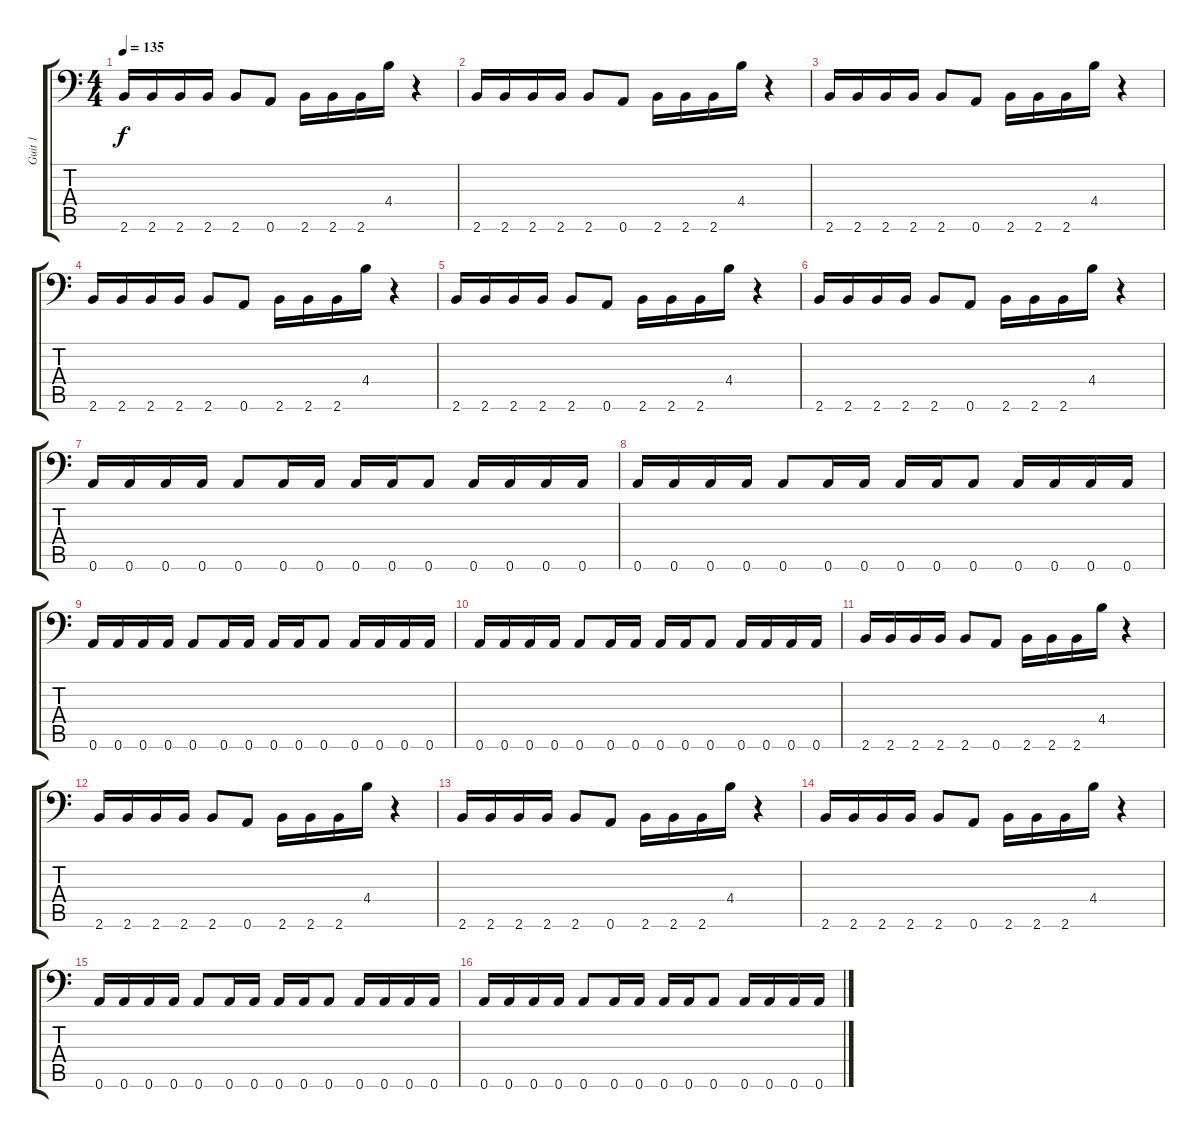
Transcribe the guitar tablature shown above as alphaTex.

\track ("Guit 1" "Guit 1") {instrument distortionguitar}
\staff {score tabs}
\tuning (A3 E3 C3 G2 D2 A1) {hide}
\ts (4 4)
\tempo 135
\clef f4
\ks c
2.6.16{dy f} 2.6.16 2.6.16 2.6.16 2.6.8 0.6.8 2.6.16 2.6.16 2.6.16 4.4.16 r.4 |
2.6.16 2.6.16 2.6.16 2.6.16 2.6.8 0.6.8 2.6.16 2.6.16 2.6.16 4.4.16 r.4 |
2.6.16 2.6.16 2.6.16 2.6.16 2.6.8 0.6.8 2.6.16 2.6.16 2.6.16 4.4.16 r.4 |
2.6.16 2.6.16 2.6.16 2.6.16 2.6.8 0.6.8 2.6.16 2.6.16 2.6.16 4.4.16 r.4 |
2.6.16 2.6.16 2.6.16 2.6.16 2.6.8 0.6.8 2.6.16 2.6.16 2.6.16 4.4.16 r.4 |
2.6.16 2.6.16 2.6.16 2.6.16 2.6.8 0.6.8 2.6.16 2.6.16 2.6.16 4.4.16 r.4 |
0.6.16 0.6.16 0.6.16 0.6.16 0.6.8 0.6.16 0.6.16 0.6.16 0.6.16 0.6.8 0.6.16 0.6.16 0.6.16 0.6.16 |
0.6.16 0.6.16 0.6.16 0.6.16 0.6.8 0.6.16 0.6.16 0.6.16 0.6.16 0.6.8 0.6.16 0.6.16 0.6.16 0.6.16 |
0.6.16 0.6.16 0.6.16 0.6.16 0.6.8 0.6.16 0.6.16 0.6.16 0.6.16 0.6.8 0.6.16 0.6.16 0.6.16 0.6.16 |
0.6.16 0.6.16 0.6.16 0.6.16 0.6.8 0.6.16 0.6.16 0.6.16 0.6.16 0.6.8 0.6.16 0.6.16 0.6.16 0.6.16 |
2.6.16 2.6.16 2.6.16 2.6.16 2.6.8 0.6.8 2.6.16 2.6.16 2.6.16 4.4.16 r.4 |
2.6.16 2.6.16 2.6.16 2.6.16 2.6.8 0.6.8 2.6.16 2.6.16 2.6.16 4.4.16 r.4 |
2.6.16 2.6.16 2.6.16 2.6.16 2.6.8 0.6.8 2.6.16 2.6.16 2.6.16 4.4.16 r.4 |
2.6.16 2.6.16 2.6.16 2.6.16 2.6.8 0.6.8 2.6.16 2.6.16 2.6.16 4.4.16 r.4 |
0.6.16 0.6.16 0.6.16 0.6.16 0.6.8 0.6.16 0.6.16 0.6.16 0.6.16 0.6.8 0.6.16 0.6.16 0.6.16 0.6.16 |
0.6.16 0.6.16 0.6.16 0.6.16 0.6.8 0.6.16 0.6.16 0.6.16 0.6.16 0.6.8 0.6.16 0.6.16 0.6.16 0.6.16
